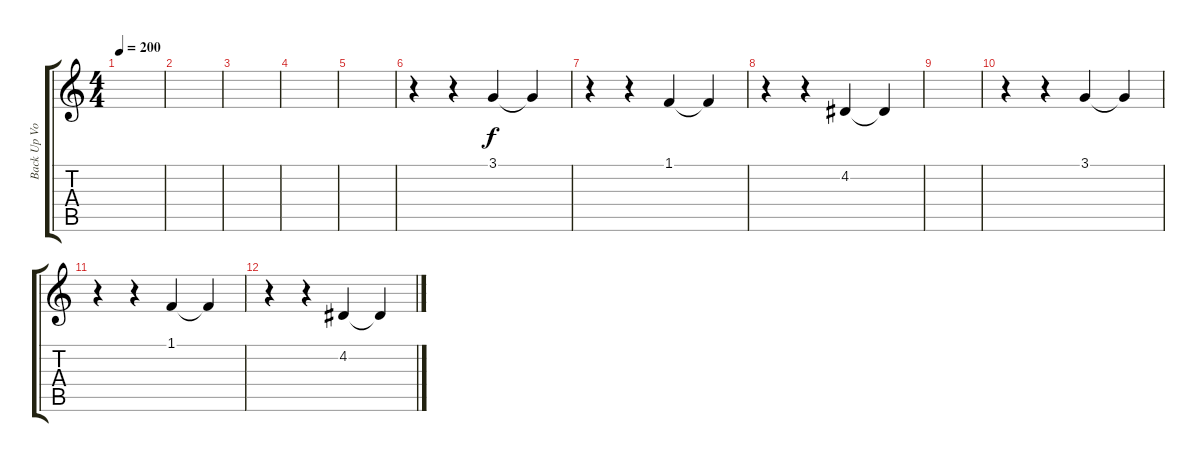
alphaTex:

\track ("Back Up Vocals" "Back Up Vo") {instrument cello}
\staff {score tabs}
\tuning (E4 B3 G3 D3 A2 E2) {hide}
\ts (4 4)
\tempo 200
\clef g2
\ks c
|
|
|
|
|
r.4 r.4 3.1.4 3.1{t}.4 |
r.4 r.4 1.1.4 1.1{t}.4 |
r.4 r.4 4.2.4 4.2{t}.4 |
|
r.4 r.4 3.1.4 3.1{t}.4 |
r.4 r.4 1.1.4 1.1{t}.4 |
r.4 r.4 4.2.4 4.2{t}.4
